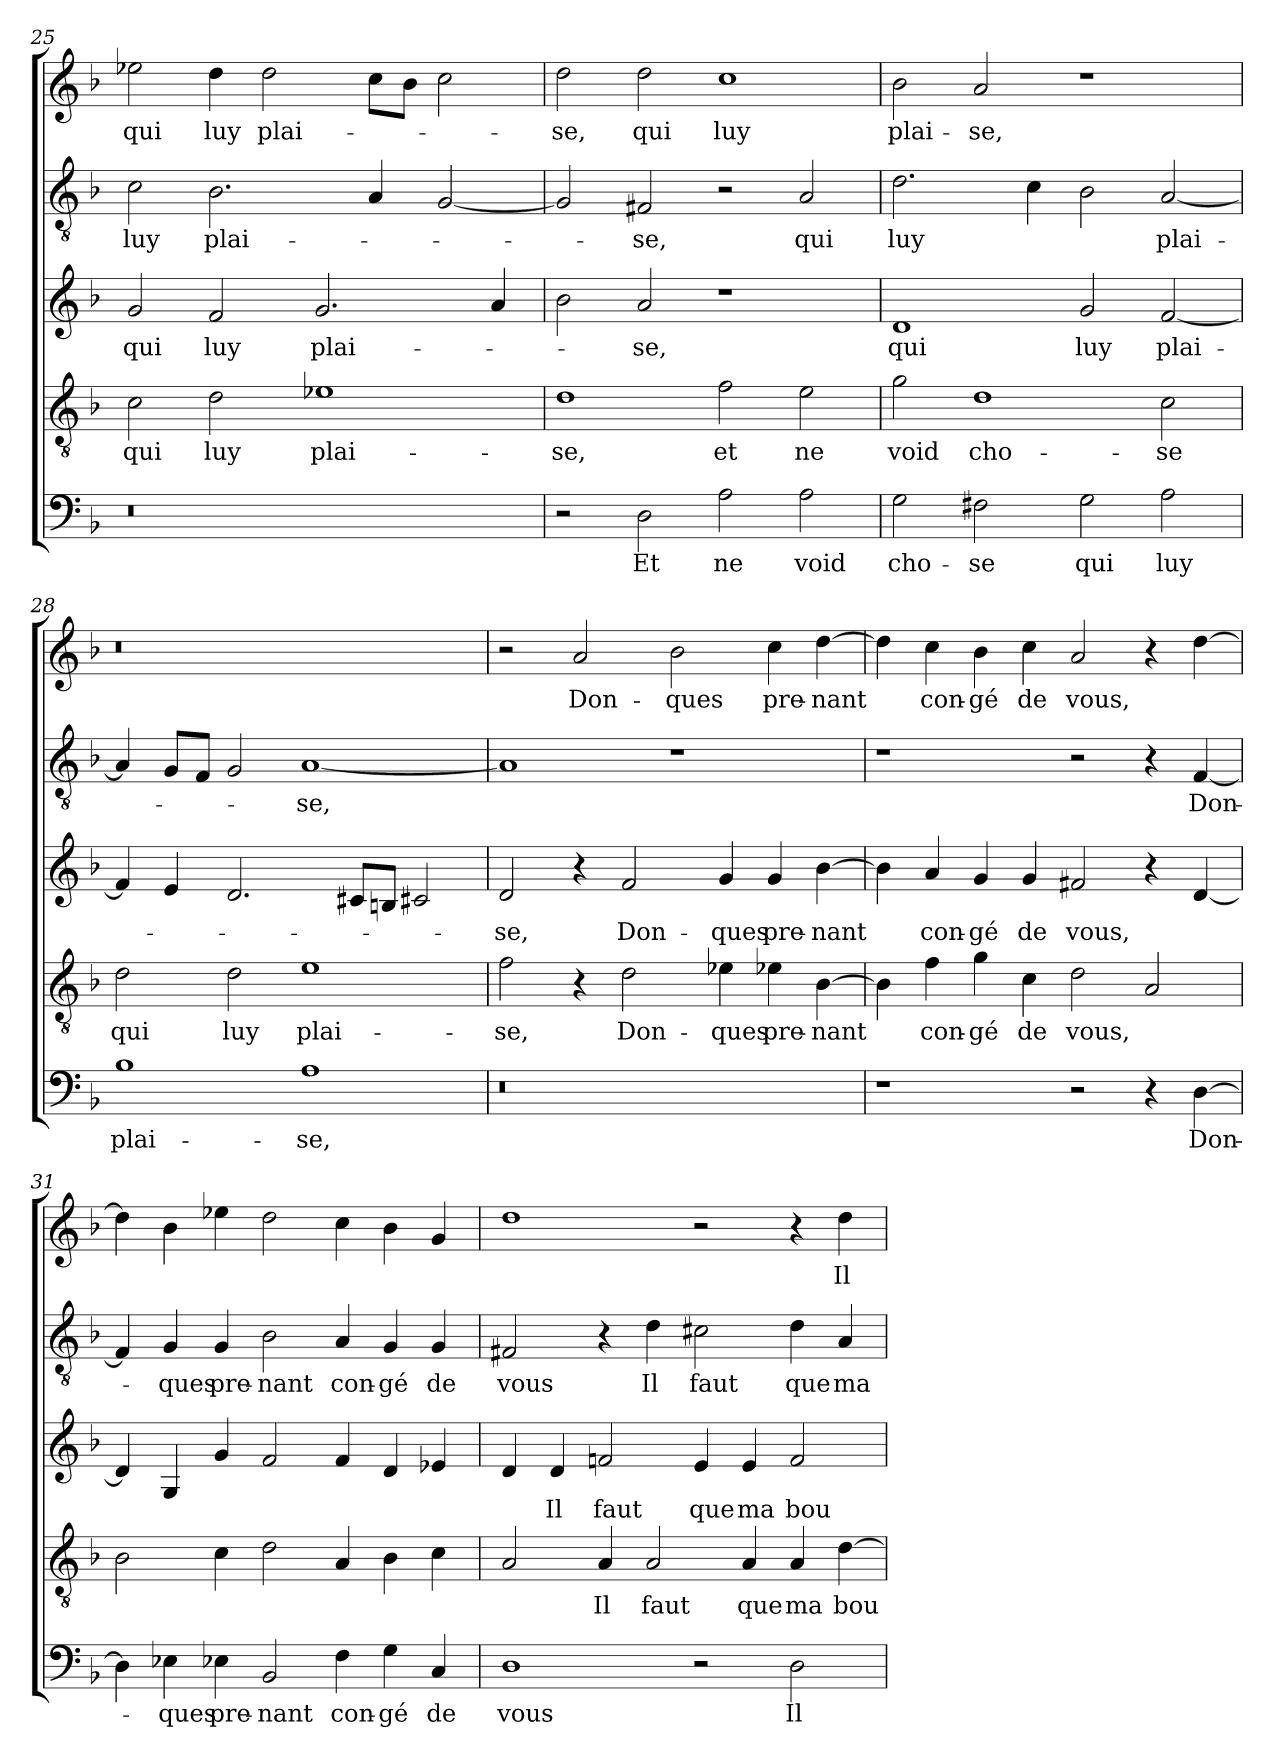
**kern	**text	**kern	**text	**kern	**text	**kern	**text	**kern	**text
*part5	*part5	*part4	*part4	*part3	*part3	*part2	*part2	*part1	*part1
*staff5	*staff5	*staff4	*staff4	*staff3	*staff3	*staff2	*staff2	*staff1	*staff1
!!LO:PB:g=z
*clefF4	*	*clefGv2	*	*clefG2	*	*clefGv2	*	*clefG2	*
*	*	*ITrd7c12	*	*	*	*ITrd7c12	*	*	*
*k[b-]	*	*k[b-]	*	*k[b-]	*	*k[b-]	*	*k[b-]	*
=25	=25	=25	=25	=25	=25	=25	=25	=25	=25
0r	.	2C	qui	2g	qui	2C	luy	2ee-X	qui
.	.	2D	luy	2f	luy	2.BB-	plai-	4dd	luy
.	.	.	.	.	.	.	.	2dd	plai-
.	.	1E-X	plai-	2.g	plai-	.	.	.	.
.	.	.	.	.	.	4AA	.	8ccL	.
.	.	.	.	.	.	.	.	8b-J	.
.	.	.	.	.	.	[2GG	.	2cc	.
.	.	.	.	4a	.	.	.	.	.
=26	=26	=26	=26	=26	=26	=26	=26	=26	=26
2r	.	1D	-se,	2b-	.	2GG]	.	2dd	-se,
2D	Et	.	.	2a	-se,	2FF#X	-se,	2dd	qui
2A	ne	2F	et	1r	.	2r	.	1cc	luy
2A	void	2E	ne	.	.	2AA	qui	.	.
=27	=27	=27	=27	=27	=27	=27	=27	=27	=27
2G	cho-	2G	void	1d	qui	2.D	luy	2b-	plai-
2F#X	-se	1D	cho-	.	.	.	.	2a	-se,
.	.	.	.	.	.	4C	.	.	.
2G	qui	.	.	2g	luy	2BB-	.	1r	.
2A	luy	2C	-se	[2f	plai-	[2AA	plai-	.	.
=28	=28	=28	=28	=28	=28	=28	=28	=28	=28
1B-	plai-	2D	qui	4f]	.	4AA]	.	0r	.
.	.	.	.	4e	.	8GGL	.	.	.
.	.	.	.	.	.	8FFJ	.	.	.
.	.	2D	luy	2.d	.	2GG	.	.	.
1A	-se,	1E	plai-	.	.	[1AA	-se,	.	.
.	.	.	.	8c#XL	.	.	.	.	.
.	.	.	.	8BnJ	.	.	.	.	.
.	.	.	.	2c#X	.	.	.	.	.
!!LO:LB:g=z
=29	=29	=29	=29	=29	=29	=29	=29	=29	=29
0r	.	2F	-se,	2d	-se,	1AA]	.	2r	.
.	.	4r	.	4r	.	.	.	2a	Don-
.	.	2D	Don-	2f	Don-	.	.	.	.
.	.	.	.	.	.	1r	.	2b-	-ques
.	.	4E-X	-ques	4g	-ques	.	.	.	.
.	.	4E-X	pre-	4g	pre-	.	.	4cc	pre-
.	.	[4BB-	-nant	[4b-	-nant	.	.	[4dd	-nant
=30	=30	=30	=30	=30	=30	=30	=30	=30	=30
1r	.	4BB-]	.	4b-]	.	1r	.	4dd]	.
.	.	4F	con-	4a	con-	.	.	4cc	con-
.	.	4G	-gé	4g	-gé	.	.	4b-	-gé
.	.	4C	de	4g	de	.	.	4cc	de
2r	.	2D	vous,	2f#X	vous,	2r	.	2a	vous,
4r	.	2AA	.	4r	.	4r	.	4r	.
[4D	Don-	.	.	[4d	.	[4FF	Don-	[4dd	.
=31	=31	=31	=31	=31	=31	=31	=31	=31	=31
4D]	.	2BB-	.	4d]	.	4FF]	.	4dd]	.
4E-X	-ques	.	.	4G	.	4GG	-ques	4b-	.
4E-X	pre-	4C	.	4g	.	4GG	pre-	4ee-X	.
2BB-	-nant	2D	.	2f	.	2BB-	-nant	2dd	.
4F	con-	4AA	.	4f	.	4AA	con-	4cc	.
4G	-gé	4BB-	.	4d	.	4GG	-gé	4b-	.
4C	de	4C	.	4e-X	.	4GG	de	4g	.
=32	=32	=32	=32	=32	=32	=32	=32	=32	=32
1D	vous	2AA	.	4d	.	2FF#X	vous	1dd	.
.	.	.	.	4d	Il	.	.	.	.
.	.	4AA	Il	2fn	faut	4r	.	.	.
.	.	2AA	faut	.	.	4D	Il	.	.
2r	.	.	.	4e	que	2C#X	faut	2r	.
.	.	4AA	que	4e	ma	.	.	.	.
2D	Il	4AA	ma	2f	bou-	4D	que	4r	.
.	.	[4D	bou-	.	.	4AA	ma	4dd	Il
=	=	=	=	=	=	=	=	=	=
*-	*-	*-	*-	*-	*-	*-	*-	*-	*-
